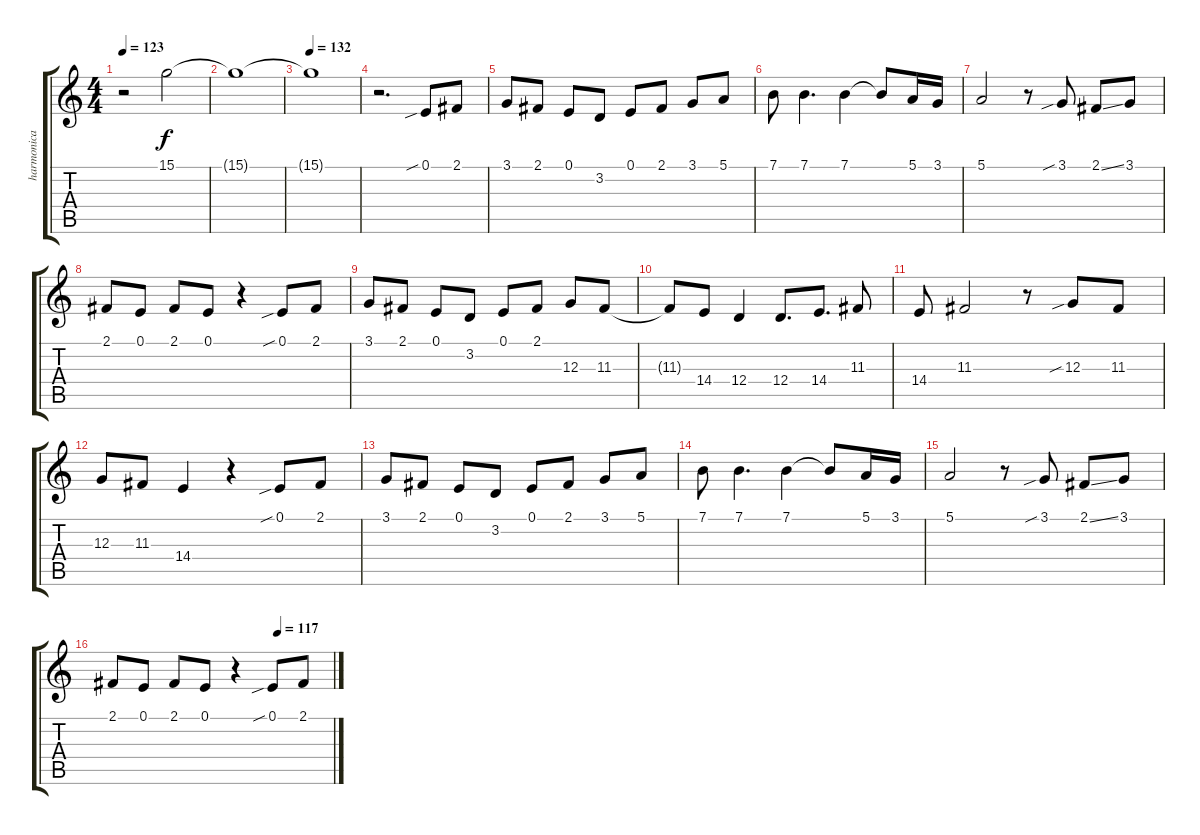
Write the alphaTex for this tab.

\track ("harmonica" "harmonica") {instrument harmonica}
\staff {score tabs}
\tuning (E4 B3 G3 D3 A2 E2) {hide}
\ts (4 4)
\tempo 123
\clef g2
\ks c
r.2{dy f} 15.1.2{volume 12} |
15.1{t}.1 |
\tempo 132
15.1{t}.1{volume 4} |
r.2{d} 0.1{sib}.8{volume 12} 2.1.8 |
3.1.8 2.1.8 0.1.8 3.2.8 0.1.8 2.1.8 3.1.8 5.1.8 |
7.1.8 7.1.4{d} 7.1.4 7.1{t}.8 5.1.16 3.1.16 |
5.1.2 r.8 3.1{sib}.8 2.1{ss}.8 3.1.8 |
2.1.8 0.1.8 2.1.8 0.1.8 r.4 0.1{sib}.8{volume 12} 2.1.8 |
3.1.8 2.1.8 0.1.8 3.2.8 0.1.8 2.1.8 12.3.8 11.3.8 |
11.3{t}.8 14.4.8 12.4.4 12.4.8{d} 14.4.8{d} 11.3.8 |
14.4.8 11.3.2 r.8 12.3{sib}.8 11.3.8 |
12.3.8 11.3.8 14.4.4 r.4 0.1{sib}.8{volume 12} 2.1.8 |
3.1.8 2.1.8 0.1.8 3.2.8 0.1.8 2.1.8 3.1.8 5.1.8 |
7.1.8 7.1.4{d} 7.1.4 7.1{t}.8 5.1.16 3.1.16 |
5.1.2 r.8 3.1{sib}.8 2.1{ss}.8 3.1.8 |
\tempo (117 0.75)
2.1.8 0.1.8 2.1.8 0.1.8 r.4 0.1{sib}.8{volume 12} 2.1.8
